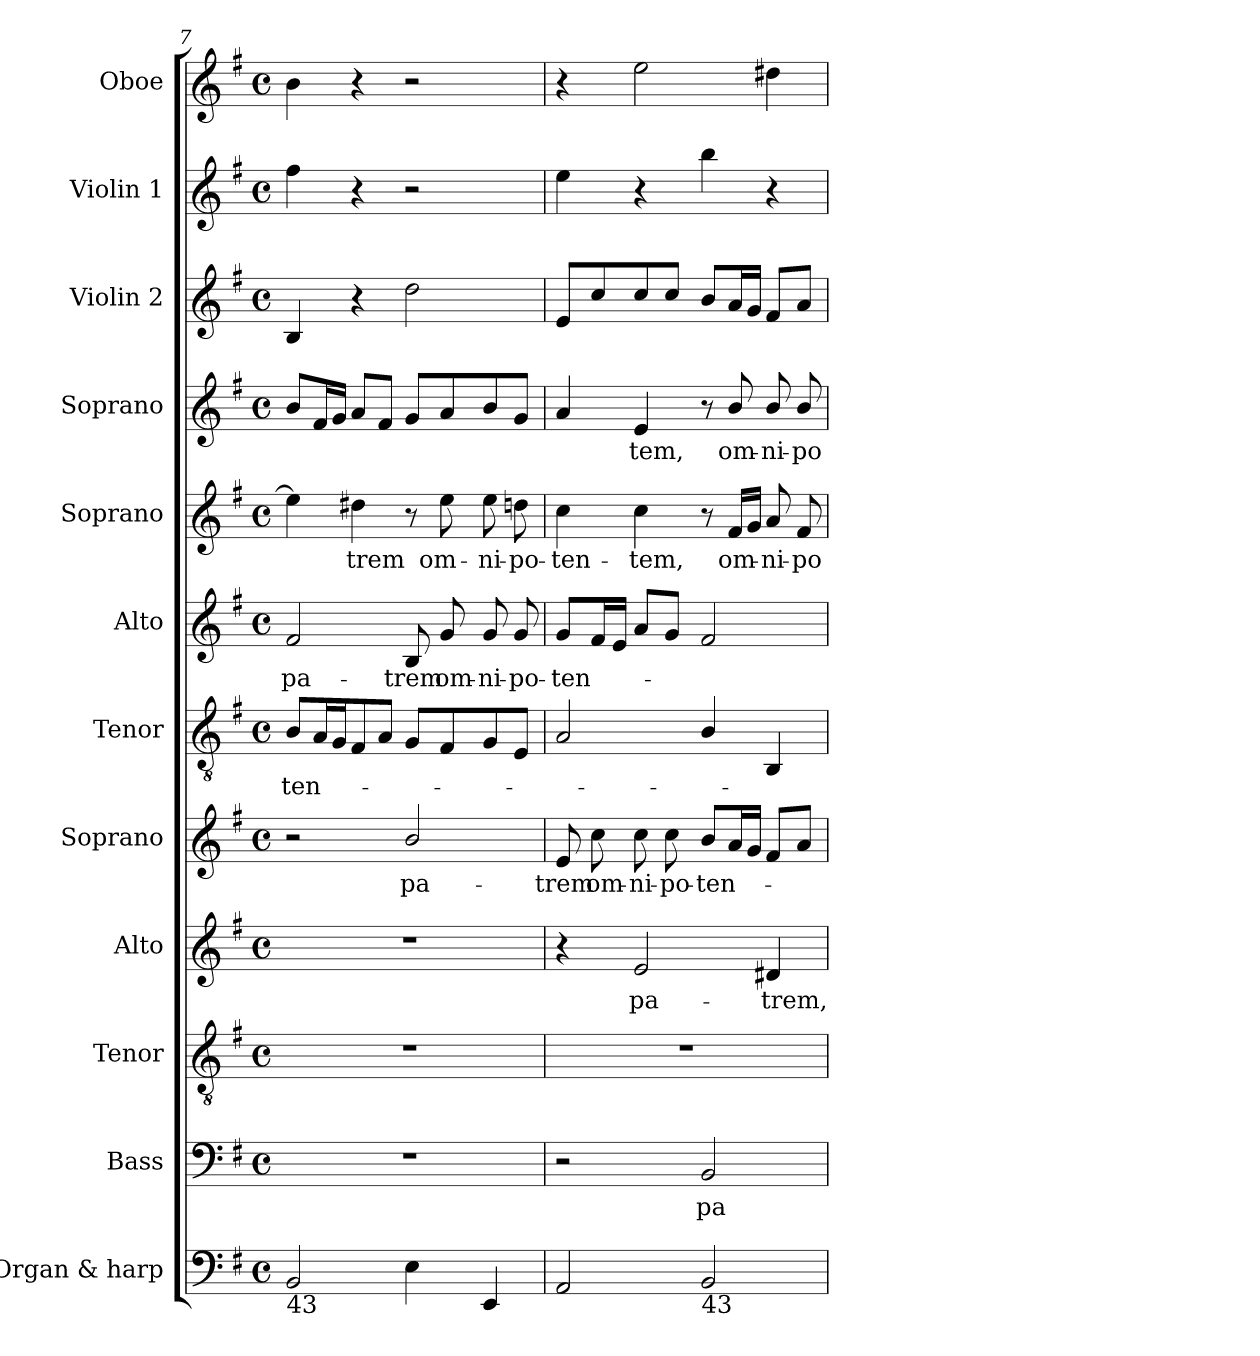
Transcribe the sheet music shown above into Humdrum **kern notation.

**kern	**kern	**text	**kern	**kern	**text	**kern	**text	**kern	**text	**kern	**text	**kern	**text	**kern	**text	**kern	**kern	**kern
*part12	*part11	*part11	*part10	*part9	*part9	*part8	*part8	*part7	*part7	*part6	*part6	*part5	*part5	*part4	*part4	*part3	*part2	*part1
*staff12	*staff11	*staff11	*staff10	*staff9	*staff9	*staff8	*staff8	*staff7	*staff7	*staff6	*staff6	*staff5	*staff5	*staff4	*staff4	*staff3	*staff2	*staff1
*I"Organ & harp	*I"Bass	*	*I"Tenor	*I"Alto	*	*I"Soprano	*	*I"Tenor	*	*I"Alto	*	*I"Soprano	*	*I"Soprano	*	*I"Violin 2	*I"Violin 1	*I"Oboe
*I'Org. & harp	*I'B.	*	*I'T.	*I'A.	*	*I'S.	*	*I'T.	*	*I'A.	*	*I'S.	*	*I'S.	*	*I'Vln. 2	*I'Vln. 1	*I'Ob.
*clefF4	*clefF4	*	*clefGv2	*clefG2	*	*clefG2	*	*clefGv2	*	*clefG2	*	*clefG2	*	*clefG2	*	*clefG2	*clefG2	*clefG2
*	*	*	*ITrd7c12	*	*	*	*	*ITrd7c12	*	*	*	*	*	*	*	*	*	*
*k[f#]	*k[f#]	*	*k[f#]	*k[f#]	*	*k[f#]	*	*k[f#]	*	*k[f#]	*	*k[f#]	*	*k[f#]	*	*k[f#]	*k[f#]	*k[f#]
*G:	*G:	*	*G:	*G:	*	*G:	*	*G:	*	*G:	*	*G:	*	*G:	*	*G:	*G:	*G:
*M4/4	*M4/4	*	*M4/4	*M4/4	*	*M4/4	*	*M4/4	*	*M4/4	*	*M4/4	*	*M4/4	*	*M4/4	*M4/4	*M4/4
*met(c)	*met(c)	*	*met(c)	*met(c)	*	*met(c)	*	*met(c)	*	*met(c)	*	*met(c)	*	*met(c)	*	*met(c)	*met(c)	*met(c)
=7	=7	=7	=7	=7	=7	=7	=7	=7	=7	=7	=7	=7	=7	=7	=7	=7	=7	=7
!	!	!	!	!	!	!	!	!	!LO:LY:b:color=#000000	!	!	!	!	!	!	!	!	!
!LO:TX:b:t=43	!	!	!	!	!	!	!	!	!	!	!	!	!	!	!	!	!	!
!	!	!	!	!	!	!	!	!	!	!	!LO:LY:b:color=#000000	!	!	!	!	!	!	!
2BBi/	1r	.	1r	1r	.	2r	.	8BBi/L	-ten-	2f#i/	pa-	4eei\]	.	8bi/L	.	4Bi/	4ff#i\	4bi\
.	.	.	.	.	.	.	.	16AAi/L	.	.	.	.	.	16f#i/L	.	.	.	.
.	.	.	.	.	.	.	.	16GGi/J	.	.	.	.	.	16gi/JJ	.	.	.	.
!	!	!	!	!	!	!	!	!	!	!	!	!	!LO:LY:b:color=#000000	!	!	!	!	!
.	.	.	.	.	.	.	.	8FF#i/	.	.	.	4dd#Xi\	-trem	8ai/L	.	4r	4r	4r
.	.	.	.	.	.	.	.	8AAi/J	.	.	.	.	.	8f#i/J	.	.	.	.
!	!	!	!	!	!	!	!LO:LY:b:color=#000000	!	!	!	!	!	!	!	!	!	!	!
!	!	!	!	!	!	!	!	!	!	!	!LO:LY:b:color=#000000	!	!	!	!	!	!	!
4Ei\	.	.	.	.	.	2bi/	pa-	8GGi/L	.	8Bi/	-trem	8r	.	8gi/L	.	2ddi\	2r	2r
!	!	!	!	!	!	!	!	!	!	!	!LO:LY:b:color=#000000	!	!	!	!	!	!	!
!	!	!	!	!	!	!	!	!	!	!	!	!	!LO:LY:b:color=#000000	!	!	!	!	!
.	.	.	.	.	.	.	.	8FF#i/	.	8gi/	om-	8eei\	om-	8ai/	.	.	.	.
!	!	!	!	!	!	!	!	!	!	!	!LO:LY:b:color=#000000	!	!	!	!	!	!	!
!	!	!	!	!	!	!	!	!	!	!	!	!	!LO:LY:b:color=#000000	!	!	!	!	!
4EEi/	.	.	.	.	.	.	.	8GGi/	.	8gi/	-ni-	8eei\	-ni-	8bi/	.	.	.	.
!	!	!	!	!	!	!	!	!	!	!	!LO:LY:b:color=#000000	!	!	!	!	!	!	!
!	!	!	!	!	!	!	!	!	!	!	!	!	!LO:LY:b:color=#000000	!	!	!	!	!
.	.	.	.	.	.	.	.	8EEi/J	.	8gi/	-po-	8ddni\	-po-	8gi/J	.	.	.	.
=8	=8	=8	=8	=8	=8	=8	=8	=8	=8	=8	=8	=8	=8	=8	=8	=8	=8	=8
!	!	!	!	!	!	!	!LO:LY:b:color=#000000	!	!	!	!	!	!	!	!	!	!	!
!	!	!	!	!	!	!	!	!	!	!	!LO:LY:b:color=#000000	!	!	!	!	!	!	!
!	!	!	!	!	!	!	!	!	!	!	!	!	!LO:LY:b:color=#000000	!	!	!	!	!
2AAi/	2r	.	1r	4r	.	8ei/	-trem	2AAi/	.	8gi/L	-ten-	4cci\	-ten-	4ai/	.	8ei/L	4eei\	4r
!	!	!	!	!	!	!	!LO:LY:b:color=#000000	!	!	!	!	!	!	!	!	!	!	!
.	.	.	.	.	.	8cci\	om-	.	.	16f#i/L	.	.	.	.	.	8cci/	.	.
.	.	.	.	.	.	.	.	.	.	16ei/JJ	.	.	.	.	.	.	.	.
!	!	!	!	!	!LO:LY:b:color=#000000	!	!	!	!	!	!	!	!	!	!	!	!	!
!	!	!	!	!	!	!	!LO:LY:b:color=#000000	!	!	!	!	!	!	!	!	!	!	!
!	!	!	!	!	!	!	!	!	!	!	!	!	!LO:LY:b:color=#000000	!	!	!	!	!
!	!	!	!	!	!	!	!	!	!	!	!	!	!	!	!LO:LY:b:color=#000000	!	!	!
.	.	.	.	2ei/	pa-	8cci\	-ni-	.	.	8ai/L	.	4cci\	-tem,	4ei/	-tem,	8cci/	4r	2eei\
!	!	!	!	!	!	!	!LO:LY:b:color=#000000	!	!	!	!	!	!	!	!	!	!	!
.	.	.	.	.	.	8cci\	-po-	.	.	8gi/J	.	.	.	.	.	8cci/J	.	.
!	!	!LO:LY:b:color=#000000	!	!	!	!	!	!	!	!	!	!	!	!	!	!	!	!
!LO:TX:b:t=43	!	!	!	!	!	!	!	!	!	!	!	!	!	!	!	!	!	!
!	!	!	!	!	!	!	!LO:LY:b:color=#000000	!	!	!	!	!	!	!	!	!	!	!
2BBi/	2BBi/	pa-	.	.	.	8bi/L	-ten-	4BBi/	.	2f#i/	.	8r	.	8r	.	8bi/L	4bbi\	.
!	!	!	!	!	!	!	!	!	!	!	!	!	!LO:LY:b:color=#000000	!	!	!	!	!
!	!	!	!	!	!	!	!	!	!	!	!	!	!	!	!LO:LY:b:color=#000000	!	!	!
.	.	.	.	.	.	16ai/L	.	.	.	.	.	16f#i/LL	om-	8bi/	om-	16ai/L	.	.
.	.	.	.	.	.	16gi/JJ	.	.	.	.	.	16gi/JJ	.	.	.	16gi/JJ	.	.
!	!	!	!	!	!LO:LY:b:color=#000000	!	!	!	!	!	!	!	!	!	!	!	!	!
!	!	!	!	!	!	!	!	!	!	!	!	!	!LO:LY:b:color=#000000	!	!	!	!	!
!	!	!	!	!	!	!	!	!	!	!	!	!	!	!	!LO:LY:b:color=#000000	!	!	!
.	.	.	.	4d#Xi/	-trem,	8f#i/L	.	4BBBi/	.	.	.	8ai/	-ni-	8bi/	-ni-	8f#i/L	4r	4dd#Xi\
!	!	!	!	!	!	!	!	!	!	!	!	!	!LO:LY:b:color=#000000	!	!	!	!	!
!	!	!	!	!	!	!	!	!	!	!	!	!	!	!	!LO:LY:b:color=#000000	!	!	!
.	.	.	.	.	.	8ai/J	.	.	.	.	.	8f#i/	-po-	8bi/	-po-	8ai/J	.	.
=	=	=	=	=	=	=	=	=	=	=	=	=	=	=	=	=	=	=
*-	*-	*-	*-	*-	*-	*-	*-	*-	*-	*-	*-	*-	*-	*-	*-	*-	*-	*-
